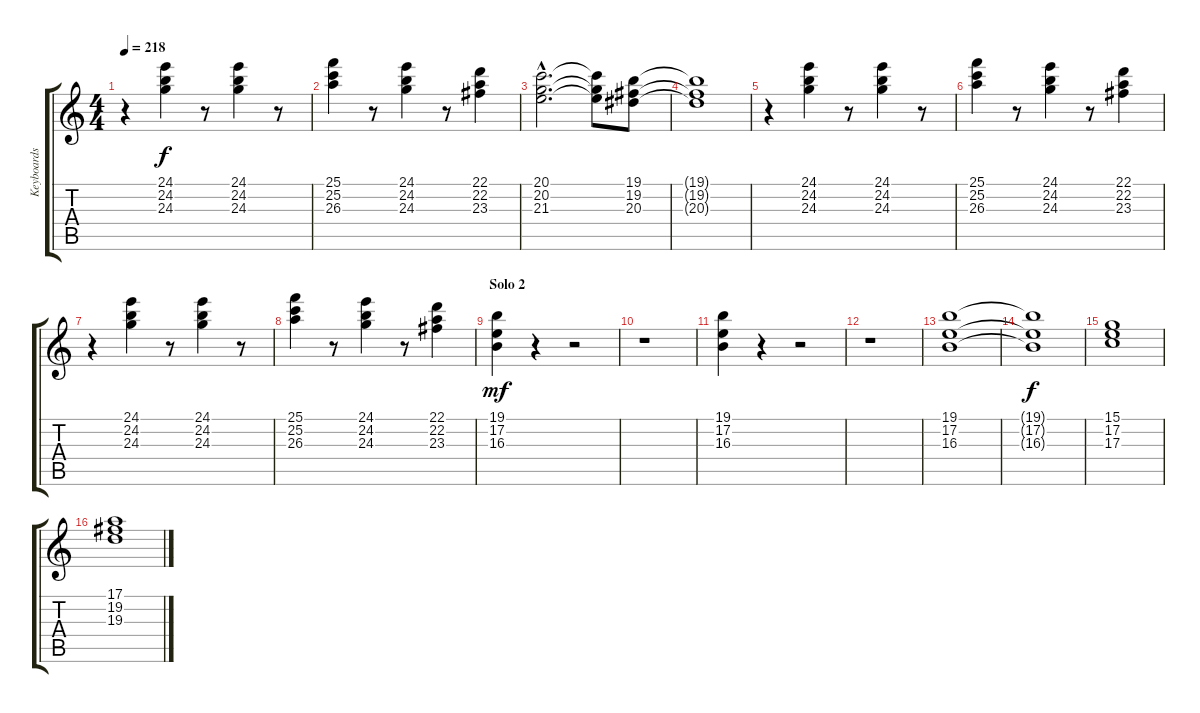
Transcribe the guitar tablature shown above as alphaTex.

\track ("Keyboards 2" "Keyboards ") {instrument stringensemble1}
\staff {score tabs}
\tuning (E4 B3 G3 D3 A2 E2) {hide}
\ts (4 4)
\tempo 218
\clef g2
\ks c
r.4{dy f} (24.1 24.2 24.3).4 r.8 (24.1 24.2 24.3).4 r.8 |
(25.1 25.2 26.3).4 r.8 (24.1 24.2 24.3).4 r.8 (22.1 22.2 23.3).4 |
(20.1{hac} 20.2{hac} 21.3{hac}).2{d} (20.1{t} 20.2{t} 21.3{t}).8 (19.1 19.2 20.3).8 |
(19.1{t} 19.2{t} 20.3{t}).1 |
r.4 (24.1 24.2 24.3).4 r.8 (24.1 24.2 24.3).4 r.8 |
(25.1 25.2 26.3).4 r.8 (24.1 24.2 24.3).4 r.8 (22.1 22.2 23.3).4 |
r.4 (24.1 24.2 24.3).4 r.8 (24.1 24.2 24.3).4 r.8 |
(25.1 25.2 26.3).4 r.8 (24.1 24.2 24.3).4 r.8 (22.1 22.2 23.3).4 |
\section ("" "Solo 2")
(19.1 17.2 16.3).4{dy mf} r.4 r.2 |
r.1 |
(19.1 17.2 16.3).4 r.4 r.2 |
r.1 |
(19.1 17.2 16.3).1 |
(19.1{t} 17.2{t} 16.3{t}).1{dy f} |
(15.1 17.2 17.3).1 |
(17.1 19.2 19.3).1
